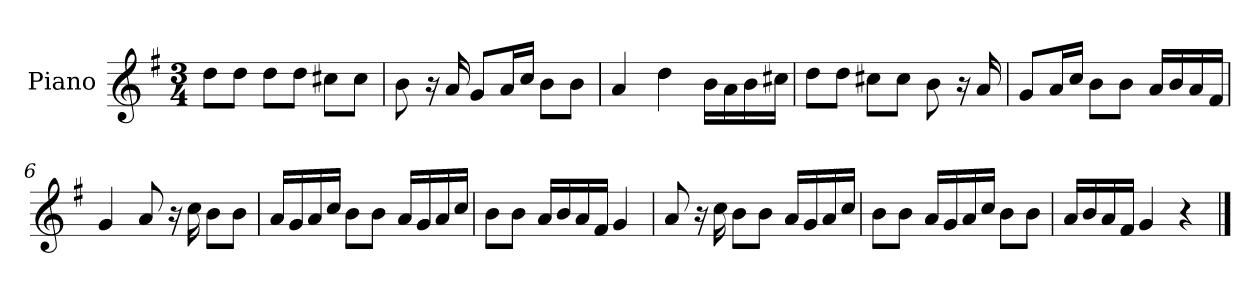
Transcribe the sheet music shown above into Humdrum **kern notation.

**kern
*part1
*staff1
*I"Piano
*I'P-no
*clefG2
*k[f#]
*M3/4
*MM92
=1
8dd\L
8dd\J
8dd\L
8dd\J
8cc#X\L
8cc#\J
=2
8b\
16r
16a/
8g/L
16a/L
16cc/JJ
8b\L
8b\J
=3
4a/
4dd\
16b\LL
16a\
16b\
16cc#X\JJ
=4
8dd\L
8dd\J
8cc#X\L
8cc#\J
8b\
16r
16a/
=5
8g/L
16a/L
16cc/JJ
8b\L
8b\J
16a/LL
16b/
16a/
16f#/JJ
!!LO:LB:g=z
=6
4g/
8a/
16r
16cc\
8b\L
8b\J
=7
16a/LL
16g/
16a/
16cc/JJ
8b\L
8b\J
16a/LL
16g/
16a/
16cc/JJ
=8
8b\L
8b\J
16a/LL
16b/
16a/
16f#/JJ
4g/
=9
8a/
16r
16cc\
8b\L
8b\J
16a/LL
16g/
16a/
16cc/JJ
=10
8b\L
8b\J
16a/LL
16g/
16a/
16cc/JJ
8b\L
8b\J
!!LO:LB:g=z
=11
16a/LL
16b/
16a/
16f#/JJ
4g/
4r
==
*-
